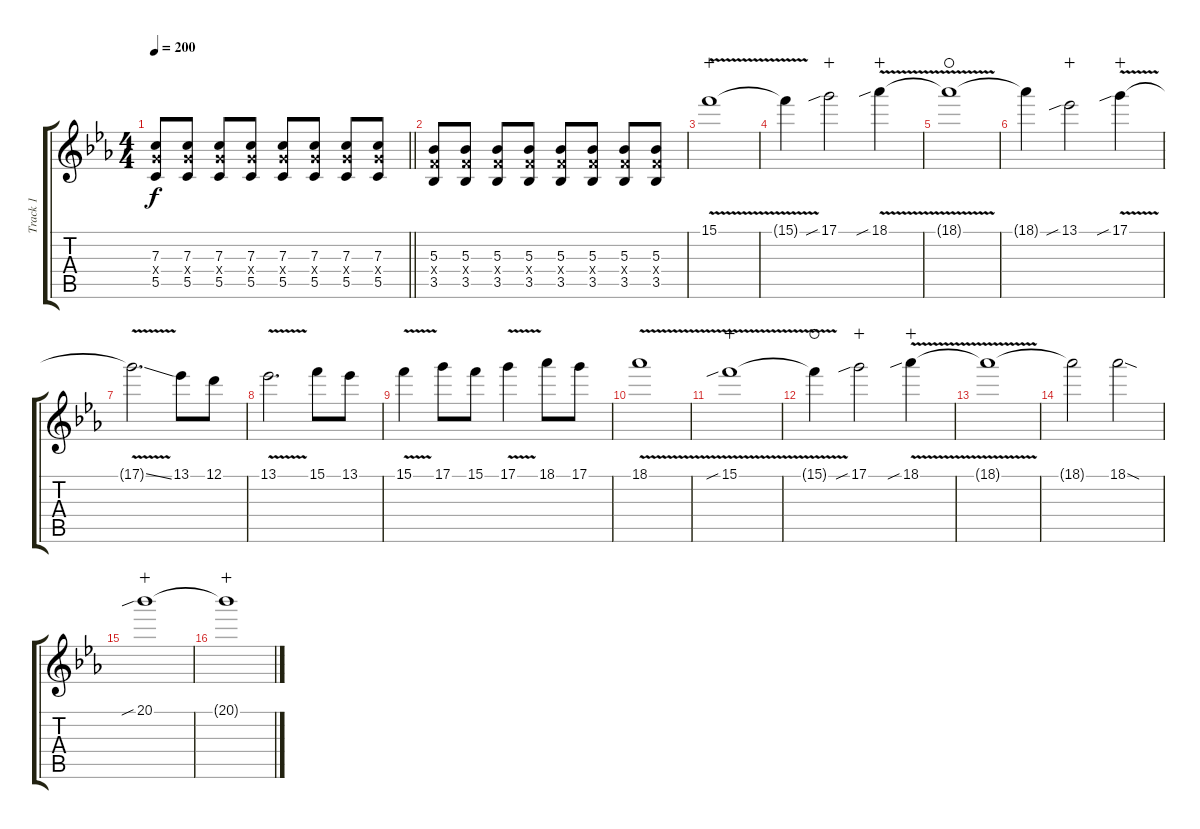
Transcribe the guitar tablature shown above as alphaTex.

\track ("Track 1" "Track 1") {instrument distortionguitar}
\staff {score tabs}
\tuning (D4 A3 F3 C3 G2 C2) {hide}
\ts (4 4)
\tempo 200
\clef g2
\barLineRight lightlight
\ks eb
(7.3 7.4{x} 5.5).8{dy f} (7.3 7.4{x} 5.5).8 (7.3 7.4{x} 5.5).8 (7.3 7.4{x} 5.5).8 (7.3 7.4{x} 5.5).8 (7.3 7.4{x} 5.5).8 (7.3 7.4{x} 5.5).8 (7.3 7.4{x} 5.5).8 |
(5.3 5.4{x} 3.5).8 (5.3 5.4{x} 3.5).8 (5.3 5.4{x} 3.5).8 (5.3 5.4{x} 3.5).8 (5.3 5.4{x} 3.5).8 (5.3 5.4{x} 3.5).8 (5.3 5.4{x} 3.5).8 (5.3 5.4{x} 3.5).8 |
15.1{v}.1{wahc} |
15.1{t}.4 17.1{sib}.2{wahc} 18.1{v sib}.4{wahc} |
18.1{t}.1{waho} |
18.1{t}.4 13.1{sib}.2{wahc} 17.1{v sib}.4{wahc} |
17.1{ss t}.2{d} 13.1.8 12.1.8 |
13.1{v}.2{d} 15.1.8 13.1.8 |
15.1{v}.4 17.1.8 15.1.8 17.1{v}.4 18.1.8 17.1.8 |
18.1{v}.1 |
15.1{v sib}.1{wahc} |
15.1{t}.4{waho} 17.1{sib}.2{wahc} 18.1{v sib}.4{wahc} |
18.1{t}.1 |
18.1{t}.2 18.1{sod}.2 |
20.1{sib}.1{wahc} |
20.1{t}.1{wahc}
